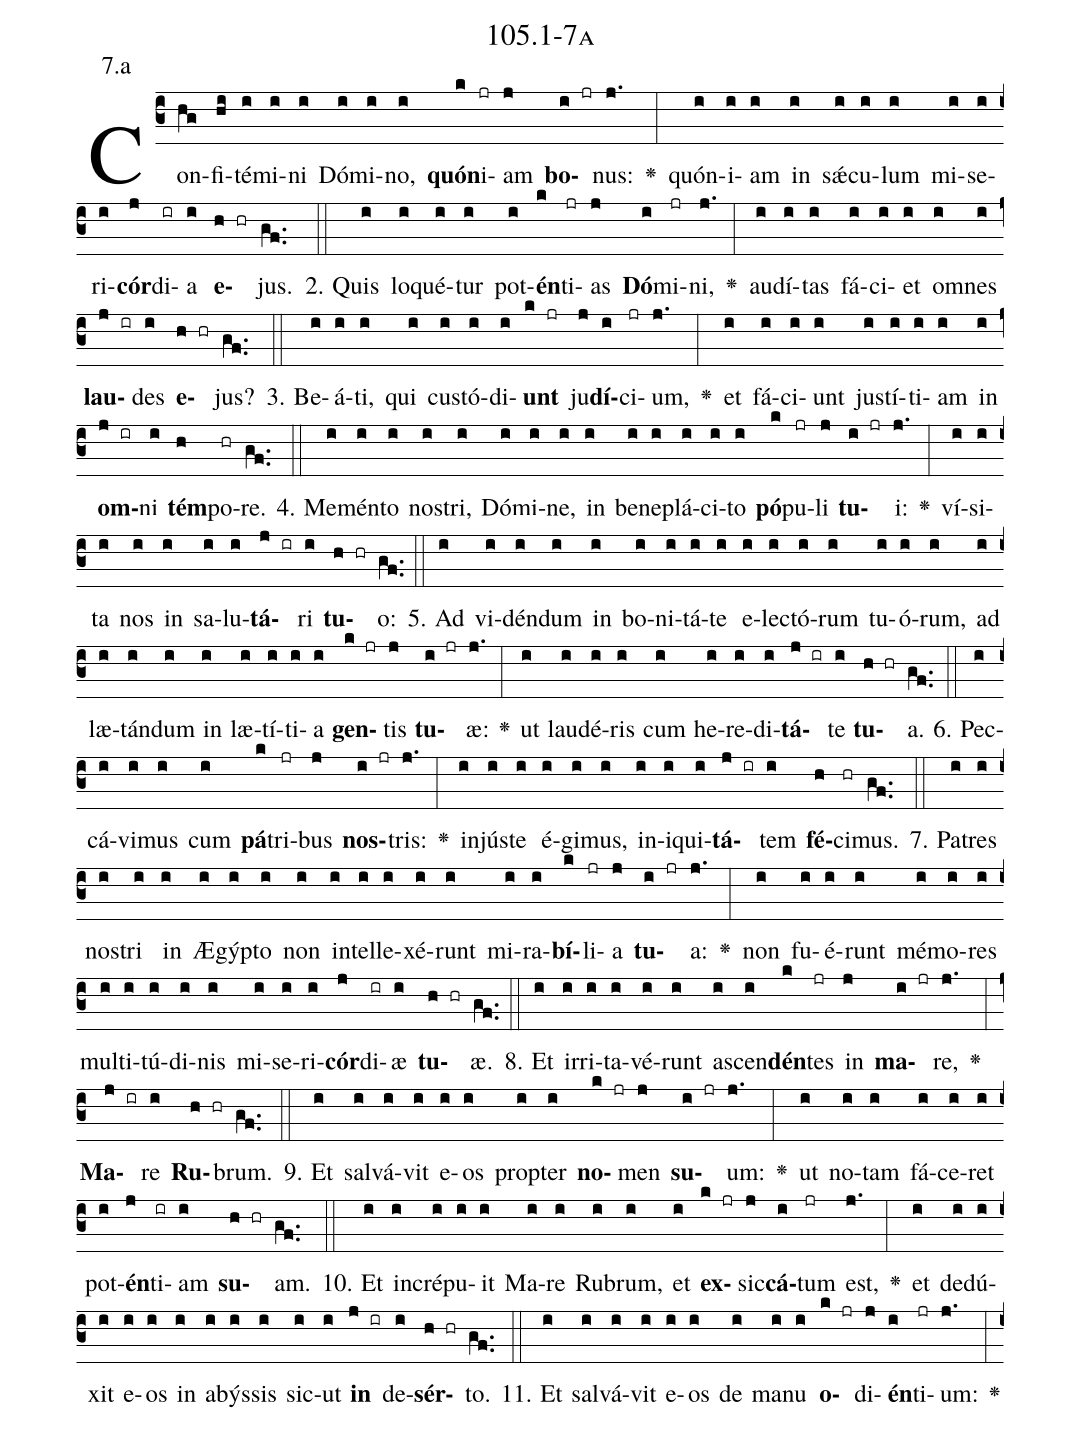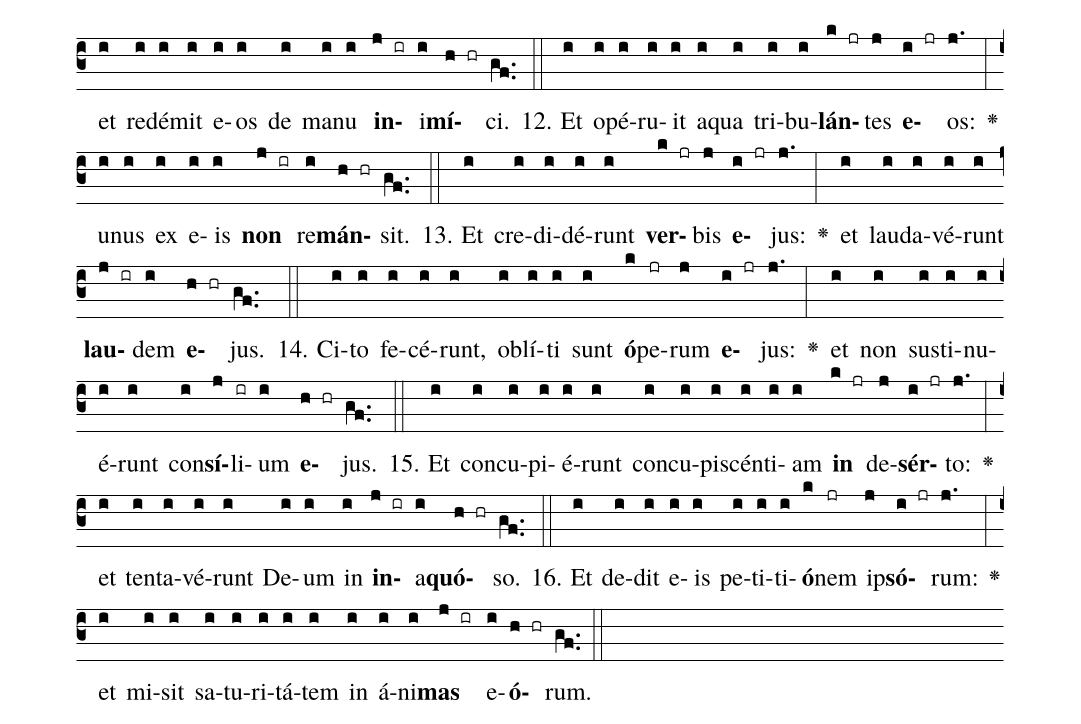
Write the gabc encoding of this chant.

name: 105.1-7a;
annotation: 7.a;
%%
(c3)Con(hg)fi(hi)té(i)mi(i)ni(i) Dó(i)mi(i)no,(i) <b>quón</b>(k)i(jr)am(j) <b>bo</b>(i jr)nus:(j.) <v>\greheightstar</v>(:) quón(i)i(i)am(i) in(i) sǽ(i)cu(i)lum(i) mi(i)se(i)ri(i)<b>cór</b>(j)di(ir)a(i) <b>e</b>(h hr)jus.(gf..) (::)
2. Quis(i) lo(i)qué(i)tur(i) pot(i)<b>én</b>(k)ti(jr)as(j) <b>Dó</b>(i)mi(jr)ni,(j.) <v>\greheightstar</v>(:) au(i)dí(i)tas(i) fá(i)ci(i)et(i) om(i)nes(i) <b>lau</b>(j ir)des(i) <b>e</b>(h hr)jus?(gf..) (::)
3. Be(i)á(i)ti,(i) qui(i) cus(i)tó(i)di(i)<b>unt</b>(k jr) ju(j)<b>dí</b>(i)ci(jr)um,(j.) <v>\greheightstar</v>(:) et(i) fá(i)ci(i)unt(i) jus(i)tí(i)ti(i)am(i) in(i) <b>om</b>(j ir)ni(i) <b>tém</b>(h)po(hr)re.(gf..) (::)
4. Me(i)mén(i)to(i) nos(i)tri,(i) Dó(i)mi(i)ne,(i) in(i) be(i)ne(i)plá(i)ci(i)to(i) <b>pó</b>(k)pu(jr)li(j) <b>tu</b>(i jr)i:(j.) <v>\greheightstar</v>(:) ví(i)si(i)ta(i) nos(i) in(i) sa(i)lu(i)<b>tá</b>(j ir)ri(i) <b>tu</b>(h hr)o:(gf..) (::)
5. Ad(i) vi(i)dén(i)dum(i) in(i) bo(i)ni(i)tá(i)te(i) e(i)lec(i)tó(i)rum(i) tu(i)ó(i)rum,(i) ad(i) læ(i)tán(i)dum(i) in(i) læ(i)tí(i)ti(i)a(i) <b>gen</b>(k jr)tis(j) <b>tu</b>(i jr)æ:(j.) <v>\greheightstar</v>(:) ut(i) lau(i)dé(i)ris(i) cum(i) he(i)re(i)di(i)<b>tá</b>(j ir)te(i) <b>tu</b>(h hr)a.(gf..) (::)
6. Pec(i)cá(i)vi(i)mus(i) cum(i) <b>pá</b>(k)tri(jr)bus(j) <b>nos</b>(i jr)tris:(j.) <v>\greheightstar</v>(:) in(i)jús(i)te(i) é(i)gi(i)mus,(i) in(i)i(i)qui(i)<b>tá</b>(j ir)tem(i) <b>fé</b>(h)ci(hr)mus.(gf..) (::)
7. Pa(i)tres(i) nos(i)tri(i) in(i) Æ(i)gýp(i)to(i) non(i) in(i)tel(i)le(i)xé(i)runt(i) mi(i)ra(i)<b>bí</b>(k)li(jr)a(j) <b>tu</b>(i jr)a:(j.) <v>\greheightstar</v>(:) non(i) fu(i)é(i)runt(i) mé(i)mo(i)res(i) mul(i)ti(i)tú(i)di(i)nis(i) mi(i)se(i)ri(i)<b>cór</b>(j)di(ir)æ(i) <b>tu</b>(h hr)æ.(gf..) (::)
8. Et(i) ir(i)ri(i)ta(i)vé(i)runt(i) a(i)scen(i)<b>dén</b>(k)tes(jr) in(j) <b>ma</b>(i jr)re,(j.) <v>\greheightstar</v>(:) <b>Ma</b>(j ir)re(i) <b>Ru</b>(h hr)brum.(gf..) (::)
9. Et(i) sal(i)vá(i)vit(i) e(i)os(i) prop(i)ter(i) <b>no</b>(k jr)men(j) <b>su</b>(i jr)um:(j.) <v>\greheightstar</v>(:) ut(i) no(i)tam(i) fá(i)ce(i)ret(i) pot(i)<b>én</b>(j)ti(ir)am(i) <b>su</b>(h hr)am.(gf..) (::)
10. Et(i) in(i)cré(i)pu(i)it(i) Ma(i)re(i) Ru(i)brum,(i) et(i) <b>ex</b>(k jr)sic(j)<b>cá</b>(i)tum(jr) est,(j.) <v>\greheightstar</v>(:) et(i) de(i)dú(i)xit(i) e(i)os(i) in(i) a(i)býs(i)sis(i) sic(i)ut(i) <b>in</b>(j ir) de(i)<b>sér</b>(h hr)to.(gf..) (::)
11. Et(i) sal(i)vá(i)vit(i) e(i)os(i) de(i) ma(i)nu(i) <b>o</b>(k jr)di(j)<b>én</b>(i)ti(jr)um:(j.) <v>\greheightstar</v>(:) et(i) red(i)é(i)mit(i) e(i)os(i) de(i) ma(i)nu(i) <b>in</b>(j ir)i(i)<b>mí</b>(h hr)ci.(gf..) (::)
12. Et(i) o(i)pé(i)ru(i)it(i) a(i)qua(i) tri(i)bu(i)<b>lán</b>(k jr)tes(j) <b>e</b>(i jr)os:(j.) <v>\greheightstar</v>(:) u(i)nus(i) ex(i) e(i)is(i) <b>non</b>(j ir) re(i)<b>mán</b>(h hr)sit.(gf..) (::)
13. Et(i) cre(i)di(i)dé(i)runt(i) <b>ver</b>(k jr)bis(j) <b>e</b>(i jr)jus:(j.) <v>\greheightstar</v>(:) et(i) lau(i)da(i)vé(i)runt(i) <b>lau</b>(j ir)dem(i) <b>e</b>(h hr)jus.(gf..) (::)
14. Ci(i)to(i) fe(i)cé(i)runt,(i) ob(i)lí(i)ti(i) sunt(i) <b>ó</b>(k)pe(jr)rum(j) <b>e</b>(i jr)jus:(j.) <v>\greheightstar</v>(:) et(i) non(i) sus(i)ti(i)nu(i)é(i)runt(i) con(i)<b>sí</b>(j)li(ir)um(i) <b>e</b>(h hr)jus.(gf..) (::)
15. Et(i) con(i)cu(i)pi(i)é(i)runt(i) con(i)cu(i)pi(i)scén(i)ti(i)am(i) <b>in</b>(k jr) de(j)<b>sér</b>(i jr)to:(j.) <v>\greheightstar</v>(:) et(i) ten(i)ta(i)vé(i)runt(i) De(i)um(i) in(i) <b>in</b>(j ir)a(i)<b>quó</b>(h hr)so.(gf..) (::)
16. Et(i) de(i)dit(i) e(i)is(i) pe(i)ti(i)ti(i)<b>ó</b>(k)nem(jr) ip(j)<b>só</b>(i jr)rum:(j.) <v>\greheightstar</v>(:) et(i) mi(i)sit(i) sa(i)tu(i)ri(i)tá(i)tem(i) in(i) á(i)ni(i)<b>mas</b>(j ir) e(i)<b>ó</b>(h hr)rum.(gf..) (::)
